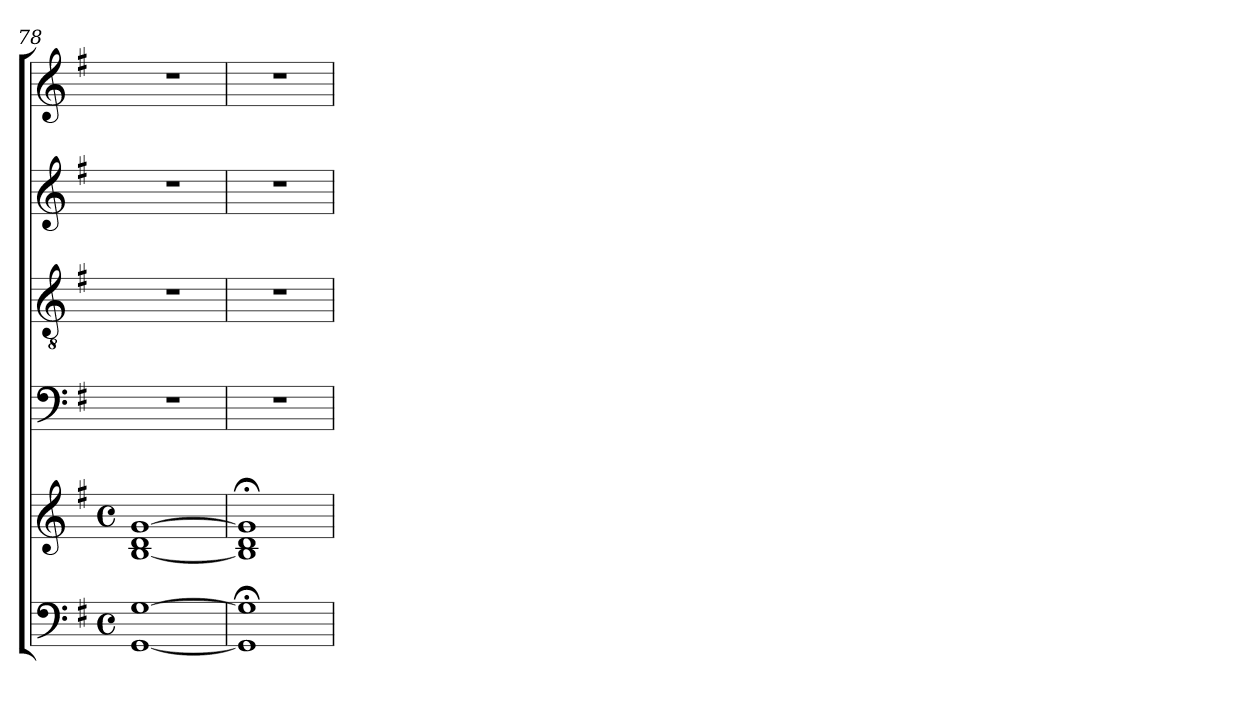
**kern	**kern	**kern	**kern	**kern	**kern
*part6	*part5	*part4	*part3	*part2	*part1
*staff6	*staff5	*staff4	*staff3	*staff2	*staff1
*clefF4	*clefG2	*clefF4	*clefGv2	*clefG2	*clefG2
*k[f#]	*k[f#]	*k[f#]	*k[f#]	*k[f#]	*k[f#]
*G:	*G:	*G:	*G:	*G:	*G:
*M4/4	*M4/4	*	*	*	*
*met(c)	*met(c)	*	*	*	*
=78	=78	=78	=78	=78	=78
[<1GG [>1G	[>1B 1d [>1g	1r	1r	1r	1r
=79	=79	=79	=79	=79	=79
1GG]; 1G];	1B]; 1d; 1g];	1r	1r	1r	1r
=	=	=	=	=	=
*-	*-	*-	*-	*-	*-
